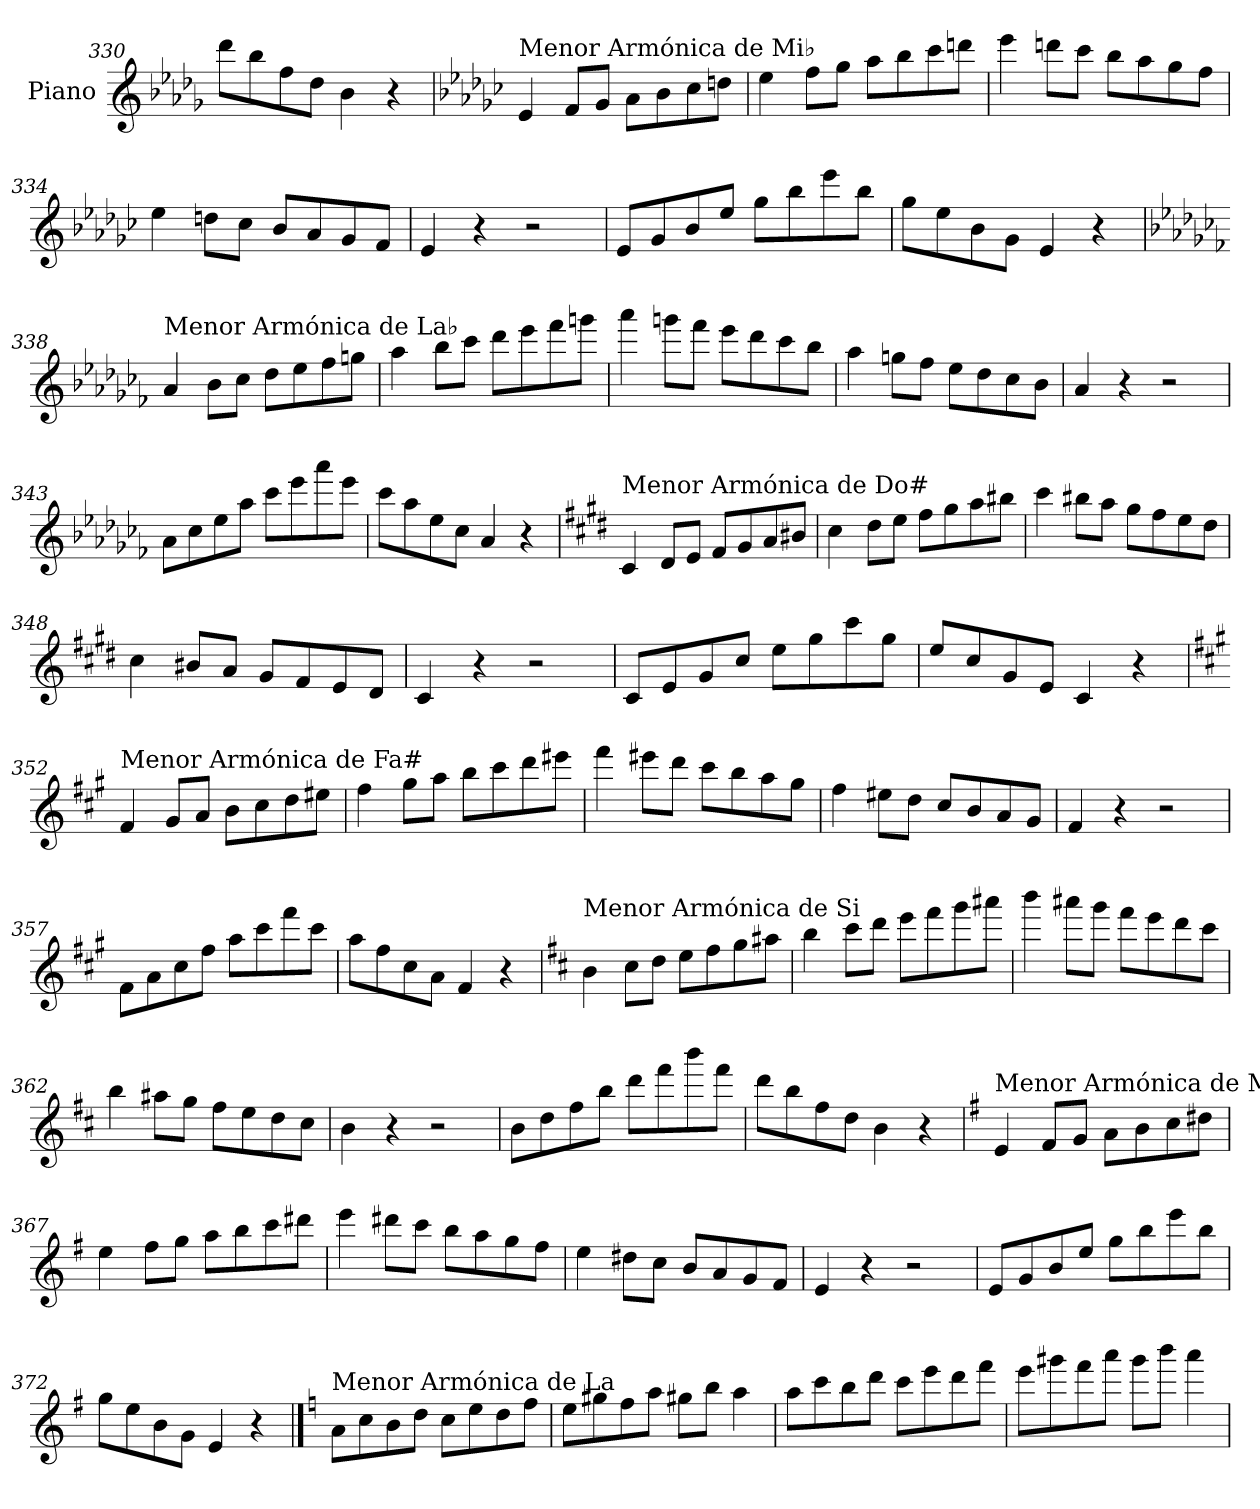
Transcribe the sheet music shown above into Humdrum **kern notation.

**kern
*part1
*staff1
*I"Piano
*I'Pno.
*clefG2
*k[b-e-a-d-g-]
=330
8ddd-\L
8bb-\
8ff\
8dd-\J
4b-\
4r
!!LO:LB:g=z
=331
*k[b-e-a-d-g-c-]
!LO:TX:a:t=Menor Armónica de Mi♭
4e-/
8f/L
8g-/J
8a-\L
8b-\
8cc-\
8ddn\J
=332
4ee-\
8ff\L
8gg-\J
8aa-\L
8bb-\
8ccc-\
8dddn\J
=333
4eee-\
8dddn\L
8ccc-\J
8bb-\L
8aa-\
8gg-\
8ff\J
=334
4ee-\
8ddn\L
8cc-\J
8b-/L
8a-/
8g-/
8f/J
=335
4e-/
4r
2r
=336
8e-/L
8g-/
8b-/
8ee-/J
8gg-\L
8bb-\
8eee-\
8bb-\J
=337
8gg-\L
8ee-\
8b-\
8g-\J
4e-/
4r
!!LO:LB:g=z
=338
*k[b-e-a-d-g-c-f-]
!LO:TX:a:t=Menor Armónica de La♭
4a-/
8b-\L
8cc-\J
8dd-\L
8ee-\
8ff-\
8ggn\J
=339
4aa-\
8bb-\L
8ccc-\J
8ddd-\L
8eee-\
8fff-\
8gggn\J
=340
4aaa-\
8gggn\L
8fff-\J
8eee-\L
8ddd-\
8ccc-\
8bb-\J
=341
4aa-\
8ggn\L
8ff-\J
8ee-\L
8dd-\
8cc-\
8b-\J
=342
4a-/
4r
2r
=343
8a-\L
8cc-\
8ee-\
8aa-\J
8ccc-\L
8eee-\
8aaa-\
8eee-\J
=344
8ccc-\L
8aa-\
8ee-\
8cc-\J
4a-/
4r
!!LO:LB:g=z
=345
*k[f#c#g#d#]
!LO:TX:a:t=Menor Armónica de Do#
4c#/
8d#/L
8e/J
8f#/L
8g#/
8a/
8b#X/J
=346
4cc#\
8dd#\L
8ee\J
8ff#\L
8gg#\
8aa\
8bb#X\J
=347
4ccc#\
8bb#X\L
8aa\J
8gg#\L
8ff#\
8ee\
8dd#\J
=348
4cc#\
8b#X/L
8a/J
8g#/L
8f#/
8e/
8d#/J
=349
4c#/
4r
2r
=350
8c#/L
8e/
8g#/
8cc#/J
8ee\L
8gg#\
8ccc#\
8gg#\J
=351
8ee/L
8cc#/
8g#/
8e/J
4c#/
4r
!!LO:LB:g=z
=352
*k[f#c#g#]
!LO:TX:a:t=Menor Armónica de Fa#
4f#/
8g#/L
8a/J
8b\L
8cc#\
8dd\
8ee#X\J
=353
4ff#\
8gg#\L
8aa\J
8bb\L
8ccc#\
8ddd\
8eee#X\J
=354
4fff#\
8eee#X\L
8ddd\J
8ccc#\L
8bb\
8aa\
8gg#\J
=355
4ff#\
8ee#X\L
8dd\J
8cc#/L
8b/
8a/
8g#/J
=356
4f#/
4r
2r
=357
8f#\L
8a\
8cc#\
8ff#\J
8aa\L
8ccc#\
8fff#\
8ccc#\J
=358
8aa\L
8ff#\
8cc#\
8a\J
4f#/
4r
!!LO:LB:g=z
=359
*k[f#c#]
!LO:TX:a:t=Menor Armónica de Si
4b\
8cc#\L
8dd\J
8ee\L
8ff#\
8gg\
8aa#X\J
=360
4bb\
8ccc#\L
8ddd\J
8eee\L
8fff#\
8ggg\
8aaa#X\J
=361
4bbb\
8aaa#X\L
8ggg\J
8fff#\L
8eee\
8ddd\
8ccc#\J
=362
4bb\
8aa#X\L
8gg\J
8ff#\L
8ee\
8dd\
8cc#\J
=363
4b\
4r
2r
=364
8b\L
8dd\
8ff#\
8bb\J
8ddd\L
8fff#\
8bbb\
8fff#\J
=365
8ddd\L
8bb\
8ff#\
8dd\J
4b\
4r
!!LO:LB:g=z
=366
*k[f#]
!LO:TX:a:t=Menor Armónica de Mi
4e/
8f#/L
8g/J
8a\L
8b\
8cc\
8dd#X\J
=367
4ee\
8ff#\L
8gg\J
8aa\L
8bb\
8ccc\
8ddd#X\J
=368
4eee\
8ddd#X\L
8ccc\J
8bb\L
8aa\
8gg\
8ff#\J
=369
4ee\
8dd#X\L
8cc\J
8b/L
8a/
8g/
8f#/J
=370
4e/
4r
2r
=371
8e/L
8g/
8b/
8ee/J
8gg\L
8bb\
8eee\
8bb\J
=372
8gg\L
8ee\
8b\
8g\J
4e/
4r
!!LO:PB:g=z
==373
*k[]
!LO:TX:a:t=Menor Armónica de La
8a\L
8cc\
8b\
8dd\J
8cc\L
8ee\
8dd\
8ff\J
=374
8ee\L
8gg#X\
8ff\
8aa\J
8gg#X\L
8bb\J
4aa\
=375
8aa\L
8ccc\
8bb\
8ddd\J
8ccc\L
8eee\
8ddd\
8fff\J
=376
8eee\L
8ggg#X\
8fff\
8aaa\J
8ggg#\L
8bbb\J
4aaa\
=
*-
